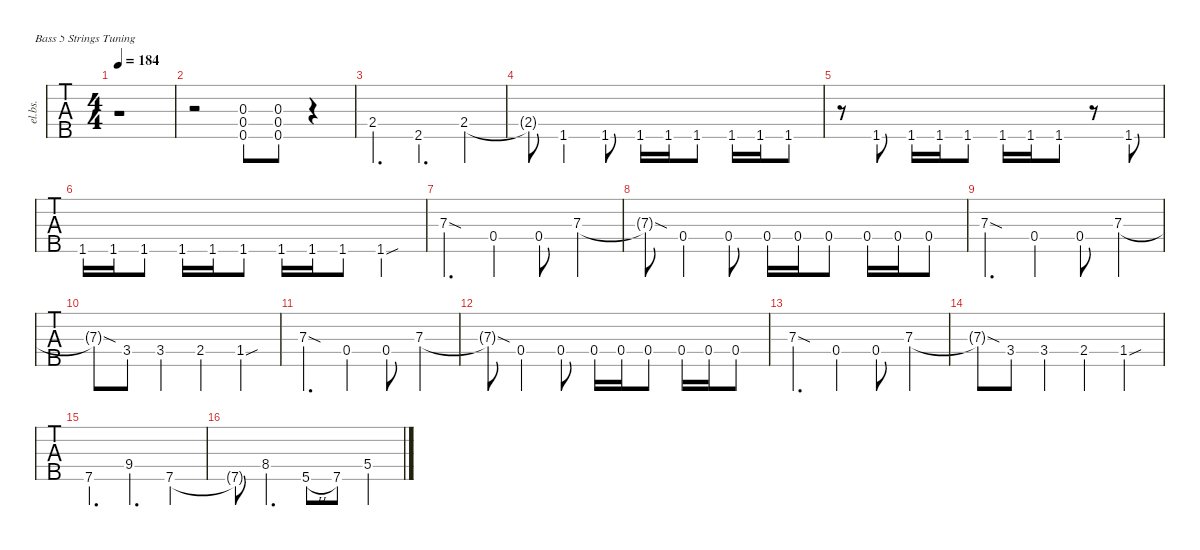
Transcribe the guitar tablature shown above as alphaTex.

\defaultSystemsLayout 4
\hideDynamics
\bracketExtendMode nobrackets
\otherSystemsTrackNameOrientation horizontal
\track ("Bass" "el.bs.") {defaultSystemsLayout 4 multiBarRest instrument electricbassfinger}
\staff {tabs}
\tuning (G2 D2 A1 E1 B0)
\ts (4 4)
\tempo 184
\clef f4
\ks c
r.1{dy f} |
r.2 (0.4 0.3 0.5).8 (0.4 0.3 0.5).8 r.4 |
2.4{acc #}.4{d} 2.5{acc #}.4{d} 2.4{acc #}.4 |
2.4{t acc #}.8{dy mf} 1.5{st}.4{dy f} 1.5.8 1.5.16 1.5.16 1.5.8 1.5.16 1.5.16 1.5.8 |
r.8 1.5.8 1.5.16 1.5.16 1.5.8 1.5.16 1.5.16 1.5.8 r.8 1.5.8 |
1.5.16 1.5.16 1.5.8 1.5.16 1.5.16 1.5.8 1.5.16 1.5.16 1.5.8 1.5{sou}.4 |
7.3{sod}.4{d} 0.4{st}.4 0.4.8 7.3.4 |
7.3{sod t}.8{dy mf} 0.4{st}.4{dy f} 0.4{st}.8 0.4.16 0.4.16 0.4.8 0.4.16 0.4.16 0.4.8 |
7.3{sod}.4{d} 0.4{st}.4 0.4.8 7.3.4 |
7.3{sod t}.8{dy mf} 3.4.8{dy f} 3.4.4 2.4{acc #}.4 1.4{sou}.4 |
7.3{sod}.4{d} 0.4{st}.4 0.4.8 7.3.4 |
7.3{sod t}.8{dy mf} 0.4{st}.4{dy f} 0.4{st}.8 0.4.16 0.4.16 0.4.8 0.4.16 0.4.16 0.4.8 |
7.3{sod}.4{d} 0.4{st}.4 0.4.8 7.3.4 |
7.3{sod t}.8{dy mf} 3.4.8{dy f} 3.4.4 2.4{acc #}.4 1.4{sou}.4 |
7.5{acc #}.4{d} 9.4{acc #}.4{d} 7.5{acc #}.4 |
7.5{t acc #}.8{dy mf} 8.4.4{d dy f} 5.5{h}.8 7.5{acc #}.8 5.4.4
